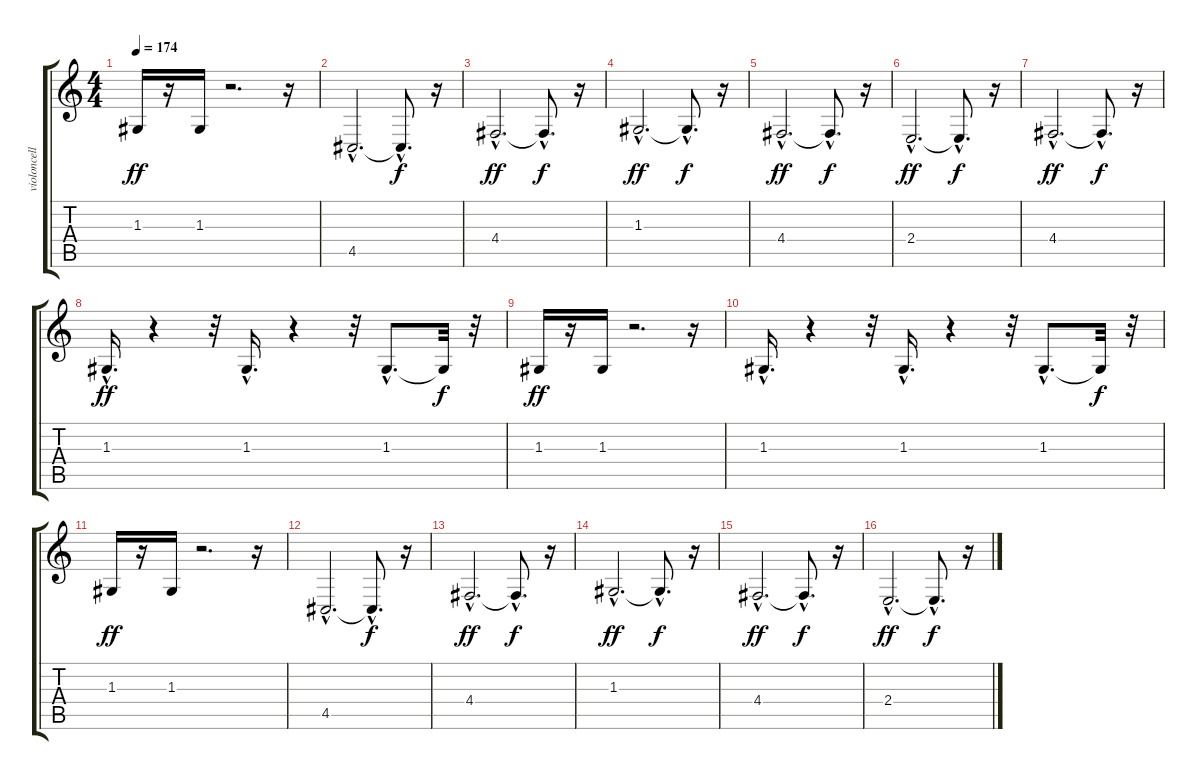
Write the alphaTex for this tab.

\track ("violoncelle" "violoncell") {instrument stringensemble1}
\staff {score tabs}
\tuning (E4 B3 G3 D3 A2 E2) {hide}
\ts (4 4)
\tempo 174
\clef g2
\ks c
1.3.16{dy ff} r.16 1.3.16 r.2{d} r.16 |
4.5{hac}.2{d} 4.5{hac t}.8{d dy f} r.16 |
4.4{hac}.2{d dy ff} 4.4{hac t}.8{d dy f} r.16 |
1.3{hac}.2{d dy ff} 1.3{hac t}.8{d dy f} r.16 |
4.4{hac}.2{d dy ff} 4.4{hac t}.8{d dy f} r.16 |
2.4{hac}.2{d dy ff} 2.4{hac t}.8{d dy f} r.16 |
4.4{hac}.2{d dy ff} 4.4{hac t}.8{d dy f} r.16 |
1.3{hac}.16{d dy ff} r.4 r.32 1.3{hac}.16{d} r.4 r.32 1.3{hac}.8{d} 1.3{t}.32{dy f} r.32 |
1.3.16{dy ff} r.16 1.3.16 r.2{d} r.16 |
1.3{hac}.16{d} r.4 r.32 1.3{hac}.16{d} r.4 r.32 1.3{hac}.8{d} 1.3{t}.32{dy f} r.32 |
1.3.16{dy ff} r.16 1.3.16 r.2{d} r.16 |
4.5{hac}.2{d} 4.5{hac t}.8{d dy f} r.16 |
4.4{hac}.2{d dy ff} 4.4{hac t}.8{d dy f} r.16 |
1.3{hac}.2{d dy ff} 1.3{hac t}.8{d dy f} r.16 |
4.4{hac}.2{d dy ff} 4.4{hac t}.8{d dy f} r.16 |
2.4{hac}.2{d dy ff} 2.4{hac t}.8{d dy f} r.16
